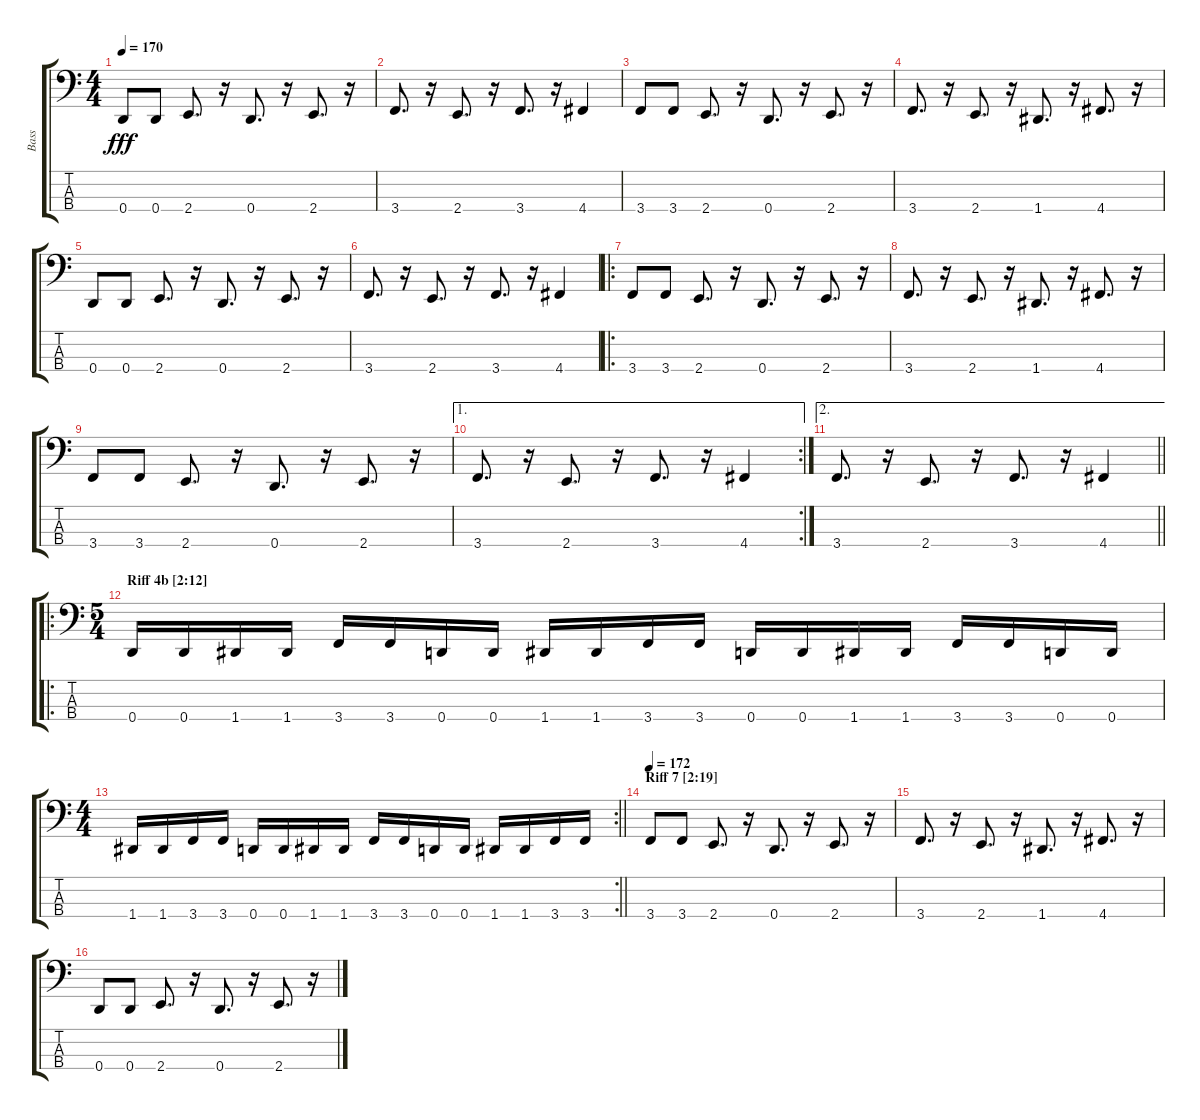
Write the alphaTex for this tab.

\track ("Bass" "Bass") {instrument electricbassfinger}
\staff {score tabs}
\tuning (F2 C2 G1 D1) {hide}
\ts (4 4)
\tempo 170
\clef f4
\ks c
0.4.8{dy fff} 0.4.8 2.4.8{d} r.16 0.4.8{d} r.16 2.4.8{d} r.16 |
3.4.8{d} r.16 2.4.8{d} r.16 3.4.8{d} r.16 4.4.4 |
3.4.8 3.4.8 2.4.8{d} r.16 0.4.8{d} r.16 2.4.8{d} r.16 |
3.4.8{d} r.16 2.4.8{d} r.16 1.4.8{d} r.16 4.4.8{d} r.16 |
0.4.8 0.4.8 2.4.8{d} r.16 0.4.8{d} r.16 2.4.8{d} r.16 |
3.4.8{d} r.16 2.4.8{d} r.16 3.4.8{d} r.16 4.4.4 |
\ro
3.4.8 3.4.8 2.4.8{d} r.16 0.4.8{d} r.16 2.4.8{d} r.16 |
3.4.8{d} r.16 2.4.8{d} r.16 1.4.8{d} r.16 4.4.8{d} r.16 |
3.4.8 3.4.8 2.4.8{d} r.16 0.4.8{d} r.16 2.4.8{d} r.16 |
\ae 1
\rc 2
3.4.8{d} r.16 2.4.8{d} r.16 3.4.8{d} r.16 4.4.4 |
\ae 2
\barLineRight lightlight
3.4.8{d} r.16 2.4.8{d} r.16 3.4.8{d} r.16 4.4.4 |
\ro
\ts (5 4)
\section ("" "Riff 4b [2:12]")
0.4.16 0.4.16 1.4.16 1.4.16 3.4.16 3.4.16 0.4.16 0.4.16 1.4.16 1.4.16 3.4.16 3.4.16 0.4.16 0.4.16 1.4.16 1.4.16 3.4.16 3.4.16 0.4.16 0.4.16 |
\rc 2
\ts (4 4)
\barLineRight lightlight
1.4.16 1.4.16 3.4.16 3.4.16 0.4.16 0.4.16 1.4.16 1.4.16 3.4.16 3.4.16 0.4.16 0.4.16 1.4.16 1.4.16 3.4.16 3.4.16 |
\section ("" "Riff 7 [2:19]")
\tempo 172
3.4.8 3.4.8 2.4.8{d} r.16 0.4.8{d} r.16 2.4.8{d} r.16 |
3.4.8{d} r.16 2.4.8{d} r.16 1.4.8{d} r.16 4.4.8{d} r.16 |
0.4.8 0.4.8 2.4.8{d} r.16 0.4.8{d} r.16 2.4.8{d} r.16
